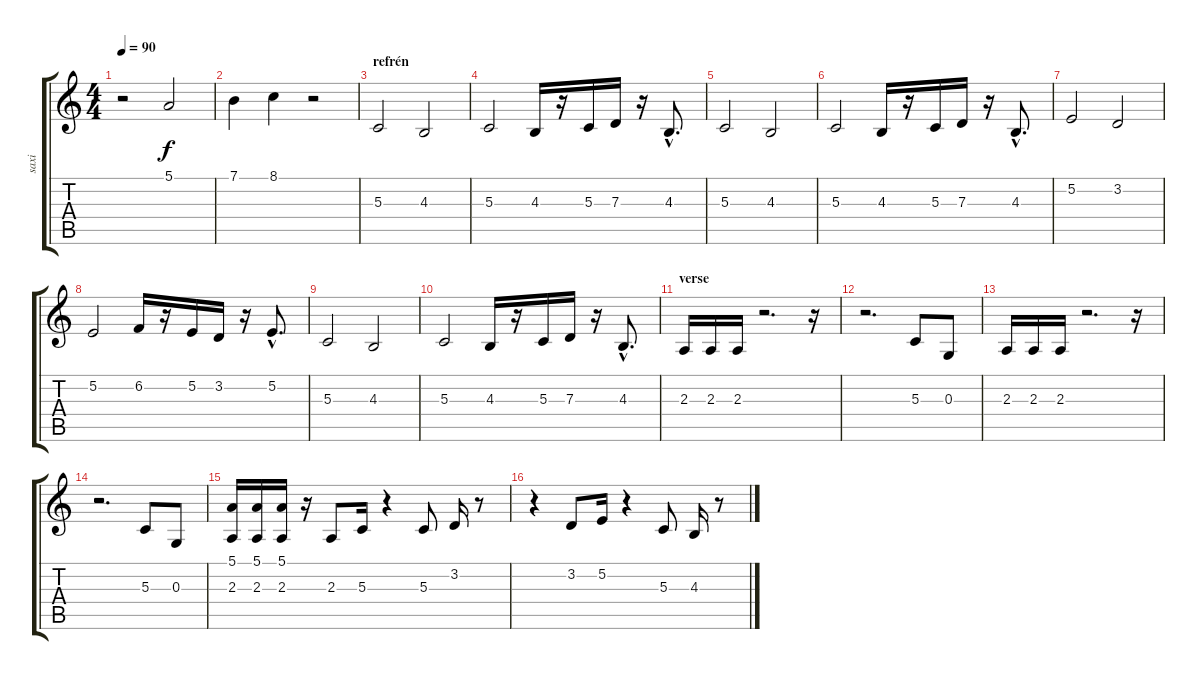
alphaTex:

\track ("saxi" "saxi") {instrument tenorsax}
\staff {score tabs}
\tuning (E4 B3 G3 D3 A2 E2) {hide}
\ts (4 4)
\tempo 90
\clef g2
\ks c
r.2{dy f} 5.1.2 |
7.1.4 8.1.4 r.2 |
\section ("" "refrén")
5.3.2 4.3.2 |
5.3.2 4.3.16 r.16 5.3.16 7.3.16 r.16 4.3{hac}.8{d} |
5.3.2 4.3.2 |
5.3.2 4.3.16 r.16 5.3.16 7.3.16 r.16 4.3{hac}.8{d} |
5.2.2 3.2.2 |
5.2.2 6.2.16 r.16 5.2.16 3.2.16 r.16 5.2{hac}.8{d} |
5.3.2 4.3.2 |
5.3.2 4.3.16 r.16 5.3.16 7.3.16 r.16 4.3{hac}.8{d} |
\section ("" "verse")
2.3.16 2.3.16 2.3.16 r.2{d} r.16 |
r.2{d} 5.3.8 0.3.8 |
2.3.16 2.3.16 2.3.16 r.2{d} r.16 |
r.2{d} 5.3.8 0.3.8 |
(5.1 2.3).16 (5.1 2.3).16 (5.1 2.3).16 r.16 2.3.8 5.3.16 r.4 5.3.8 3.2.16 r.8 |
r.4 3.2.8 5.2.16 r.4 5.3.8 4.3.16 r.8
